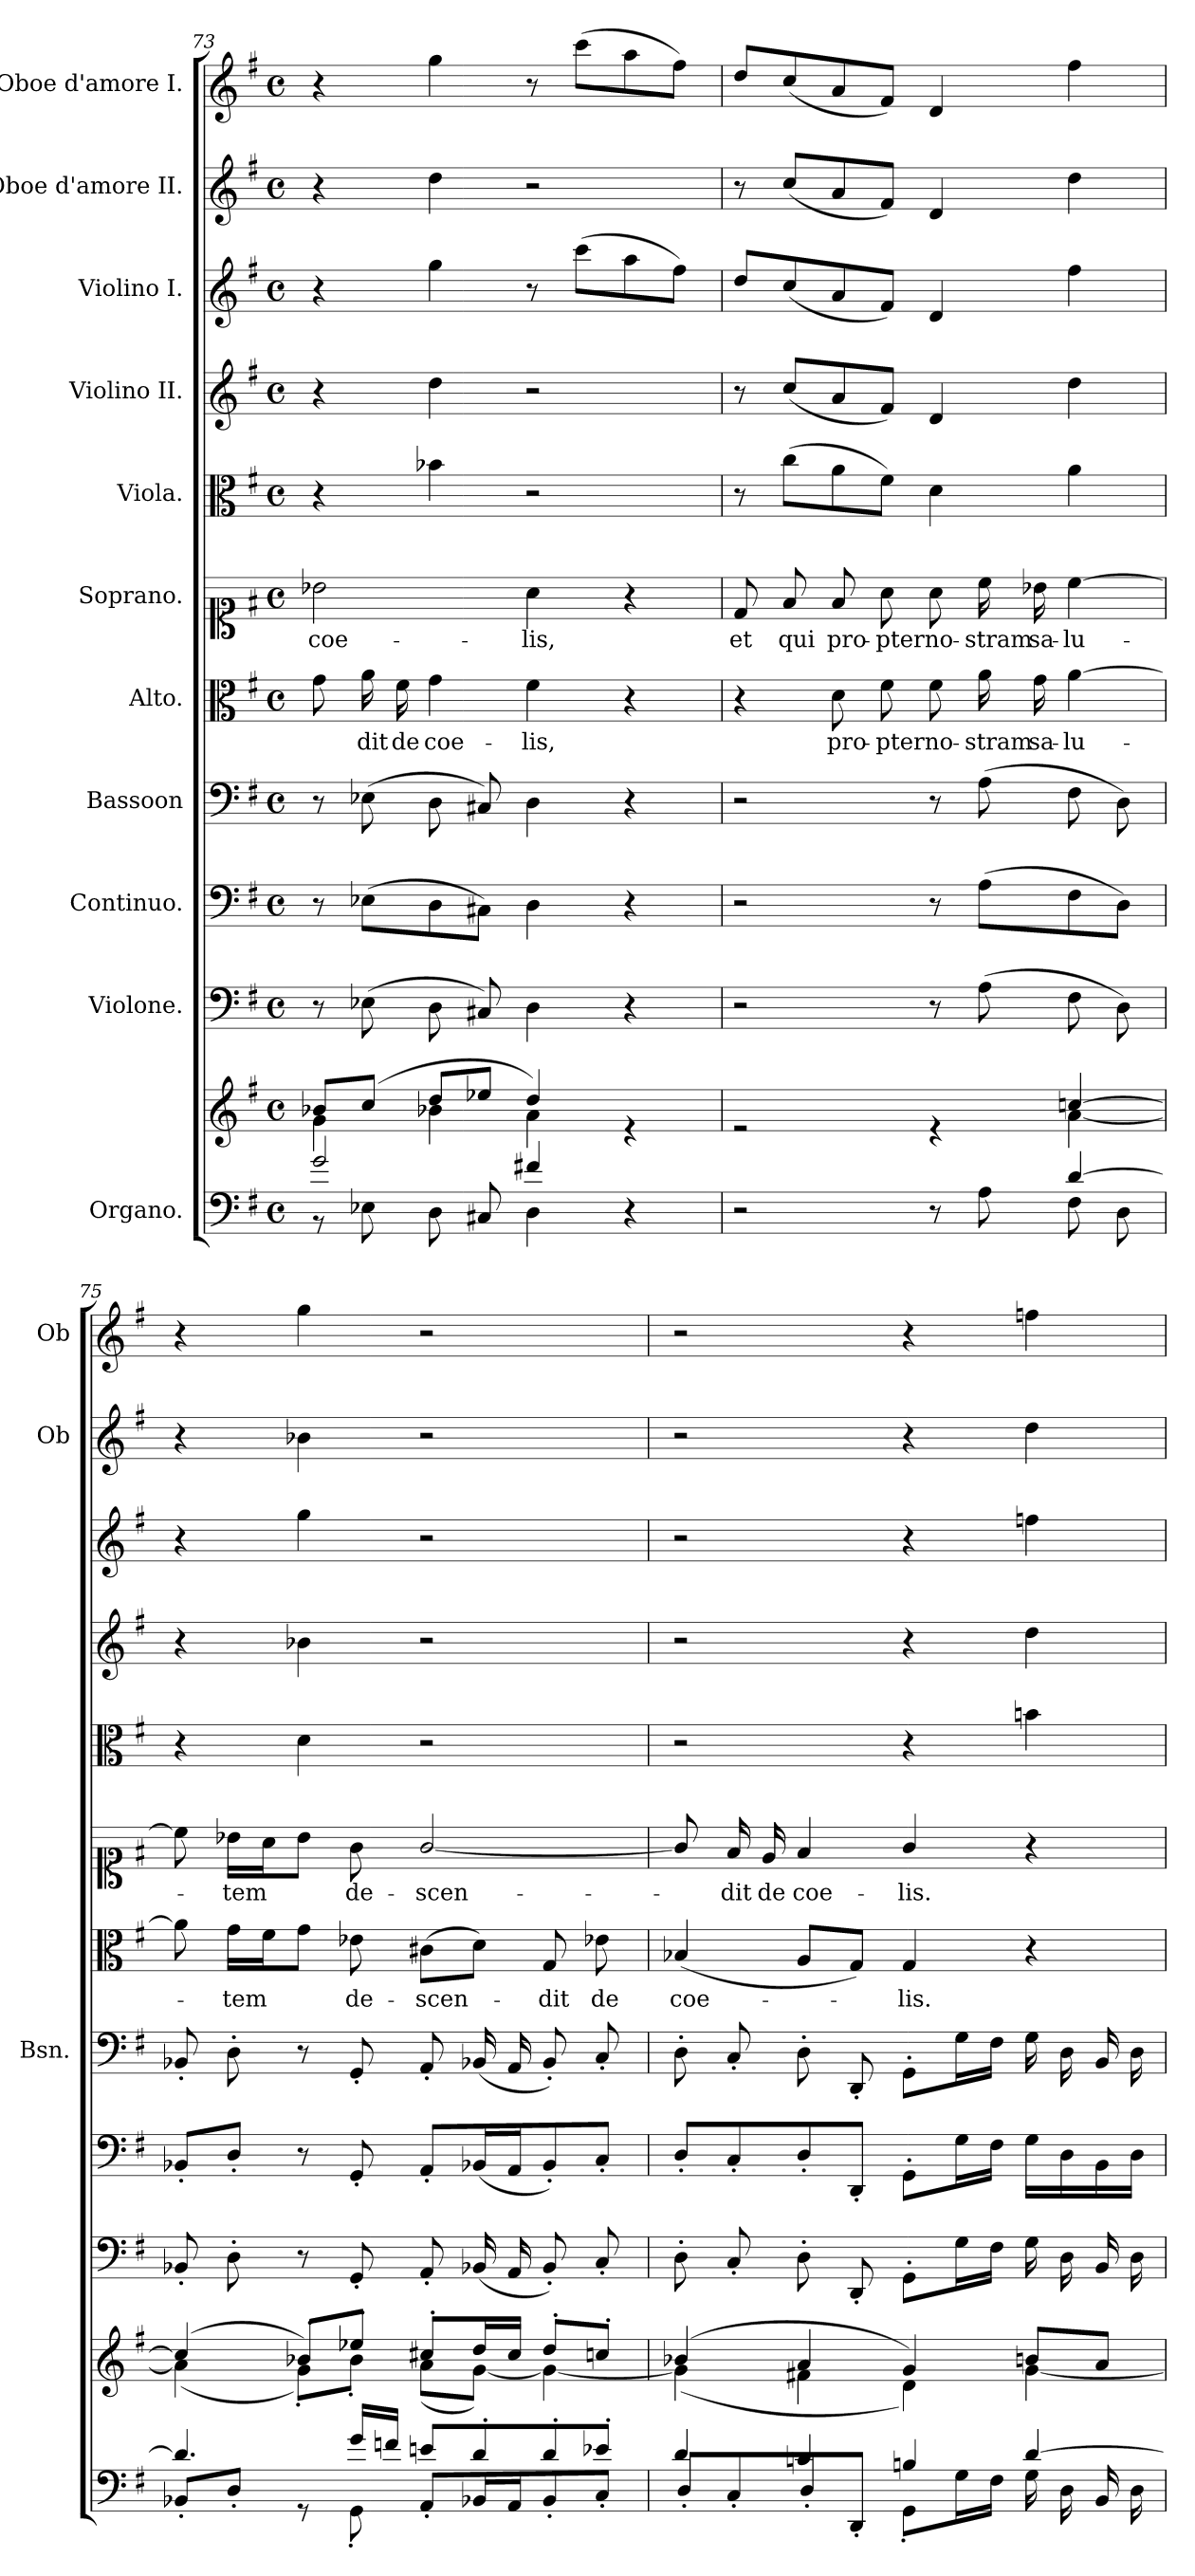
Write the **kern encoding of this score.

**kern	**kern	**kern	**kern	**kern	**kern	**text	**kern	**text	**kern	**kern	**kern	**kern	**kern
*part11	*part11	*part10	*part9	*part8	*part7	*part7	*part6	*part6	*part5	*part4	*part3	*part2	*part1
*staff12	*staff11	*staff10	*staff9	*staff8	*staff7	*staff7	*staff6	*staff6	*staff5	*staff4	*staff3	*staff2	*staff1
*I"Organo.	*	*I"Violone.	*I"Continuo.	*I"Bassoon	*I"Alto.	*	*I"Soprano.	*	*I"Viola.	*I"Violino II.	*I"Violino I.	*I"Oboe d'amore II.	*I"Oboe d'amore I.
*	*	*	*	*I'Bsn.	*	*	*	*	*	*	*	*I'Ob	*I'Ob
!!LO:PB:g=z
*clefF4	*clefG2	*clefF4	*clefF4	*clefF4	*clefC3	*	*clefC1	*	*clefC3	*clefG2	*clefG2	*clefG2	*clefG2
*	*	*ITrd7c12	*	*	*	*	*	*	*	*	*	*	*
*k[f#]	*k[f#]	*k[f#]	*k[f#]	*k[f#]	*k[f#]	*	*k[f#]	*	*k[f#]	*k[f#]	*k[f#]	*k[f#]	*k[f#]
*M4/4	*M4/4	*M4/4	*M4/4	*M4/4	*M4/4	*	*M4/4	*	*M4/4	*M4/4	*M4/4	*M4/4	*M4/4
*met(c)	*met(c)	*met(c)	*met(c)	*met(c)	*met(c)	*	*met(c)	*	*met(c)	*met(c)	*met(c)	*met(c)	*met(c)
=73	=73	=73	=73	=73	=73	=73	=73	=73	=73	=73	=73	=73	=73
*^	*^	*	*	*	*	*	*	*	*	*	*	*	*
!	!	!	!	!	!	!	!	!	!	!LO:LY:b	!	!	!	!	!
2g/	8r	8b-X/L	4g\	8r	8r	8r	8g\	.	2b-X\	coe-	4r	4r	4r	4r	4r
!	!	!	!	!	!	!	!	!LO:LY:b	!	!	!	!	!	!	!
.	8E-X\	(8cc/J	.	(8EE-X\	(8E-X\L	(8E-X\	16a\	dit	.	.	.	.	.	.	.
!	!	!	!	!	!	!	!	!LO:LY:b	!	!	!	!	!	!	!
.	.	.	.	.	.	.	16f#\	de	.	.	.	.	.	.	.
!	!	!	!	!	!	!	!	!LO:LY:b	!	!	!	!	!	!	!
.	8D\	8dd/L	4b-X\	8DD\	8D\	8D\	4g\	coe-	.	.	4b-X\	4dd\	4gg\	4dd\	4gg\
.	8C#X/	8ee-X/J	.	8CC#X/)	8C#X\J)	8C#X/)	.	.	.	.	.	.	.	.	.
!	!	!	!	!	!	!	!	!LO:LY:b	!	!LO:LY:b	!	!	!	!	!
4f#X/	4D\	4dd/)	4a\	4DD\	4D\	4D\	4f#\	-lis,	4a\	-lis,	2r	2r	8r	2r	8r
.	.	.	.	.	.	.	.	.	.	.	.	.	(8ccc\L	.	(8ccc\L
4ryy	4r	4re	4ryy	4r	4r	4r	4r	.	4r	.	.	.	8aa\	.	8aa\
.	.	.	.	.	.	.	.	.	.	.	.	.	8ff#\J)	.	8ff#\J)
=74	=74	=74	=74	=74	=74	=74	=74	=74	=74	=74	=74	=74	=74	=74	=74
!	!	!	!	!	!	!	!	!	!	!LO:LY:b	!	!	!	!	!
2.ryy	2r	2re	2.ryy	2r	2r	2r	4r	.	8d/	et	8r	8r	8dd/L	8r	8dd/L
!	!	!	!	!	!	!	!	!	!	!LO:LY:b	!	!	!	!	!
.	.	.	.	.	.	.	.	.	8f#/	qui	(8cc\L	(8cc/L	(8cc/	(8cc/L	(8cc/
!	!	!	!	!	!	!	!	!LO:LY:b	!	!LO:LY:b	!	!	!	!	!
.	.	.	.	.	.	.	8d\	pro-	8f#/	pro-	8a\	8a/	8a/	8a/	8a/
!	!	!	!	!	!	!	!	!LO:LY:b	!	!LO:LY:b	!	!	!	!	!
.	.	.	.	.	.	.	8f#\	-pter	8a\	-pter	8f#\J)	8f#/J)	8f#/J)	8f#/J)	8f#/J)
!	!	!	!	!	!	!	!	!LO:LY:b	!	!LO:LY:b	!	!	!	!	!
.	8r	4re	.	8r	8r	8r	8f#\	no-	8a\	no-	4d\	4d/	4d/	4d/	4d/
!	!	!	!	!	!	!	!	!LO:LY:b	!	!LO:LY:b	!	!	!	!	!
.	8A\	.	.	(8AA\	(8A\L	(8A\	16a\	-stram	16cc\	-stram	.	.	.	.	.
!	!	!	!	!	!	!	!	!LO:LY:b	!	!LO:LY:b	!	!	!	!	!
.	.	.	.	.	.	.	16g\	sa-	16b-X\	sa-	.	.	.	.	.
!	!	!	!	!	!	!	!	!LO:LY:b	!	!LO:LY:b	!	!	!	!	!
[4d/	8F#\	[4ccn/	[4a\	8FF#\	8F#\	8F#\	[4a\	-lu-	[4cc\	-lu-	4a\	4dd\	4ff#\	4dd\	4ff#\
.	8D\	.	.	8DD\)	8D\J)	8D\)	.	.	.	.	.	.	.	.	.
=75	=75	=75	=75	=75	=75	=75	=75	=75	=75	=75	=75	=75	=75	=75	=75
4.d/]	8BB-X'/L	(4cc/]	(4a\]	8BBB-X'/	8BB-X'/L	8BB-X'/	8a\]	.	8cc\]	.	4r	4r	4r	4r	4r
!	!	!	!	!	!	!	!	!LO:LY:b	!	!LO:LY:b	!	!	!	!	!
.	8D'\J	.	.	8DD'\	8D'/J	8D'\	16g\LL	-tem	16b-X\LL	-tem	.	.	.	.	.
.	.	.	.	.	.	.	16f#\J	.	16a\J	.	.	.	.	.	.
.	8r	8b-X'/L)	8g'\L)	8r	8r	8r	8g\J	.	8b-\J	.	4d\	4b-X\	4gg\	4b-X\	4gg\
!	!	!	!	!	!	!	!	!LO:LY:b	!	!LO:LY:b	!	!	!	!	!
16g/LL	8GG'\	8ee-X'/J	8b-'\J	8GGG'/	8GG'/	8GG'/	8e-X\	de-	8g\	de-	.	.	.	.	.
16fn/JJ	.	.	.	.	.	.	.	.	.	.	.	.	.	.	.
!	!	!	!	!	!	!	!	!LO:LY:b	!	!LO:LY:b	!	!	!	!	!
8en/L	8AA'/L	8cc#X'/L	(8a\L	8AAA'/	8AA'/L	8AA'/	(8c#X\L	-scen-	[2g/	-scen-	2r	2r	2r	2r	2r
8d'/	16BB-X/L	16dd/L	[8g\J)	(16BBB-X/	(16BB-X/L	(16BB-X/	8d\J)	.	.	.	.	.	.	.	.
.	16AA/J	16cc#/JJ	.	16AAA/	16AA/J	16AA/	.	.	.	.	.	.	.	.	.
!	!	!	!	!	!	!	!	!LO:LY:b	!	!	!	!	!	!	!
8d'/	8BB-'/	8dd'/L	4g\_	8BBB-'/)	8BB-'/)	8BB-'/)	8G/	-dit	.	.	.	.	.	.	.
!	!	!	!	!	!	!	!	!LO:LY:b	!	!	!	!	!	!	!
8e-X'/J	8C'/J	8ccn'/J	.	8CC'/	8C'/J	8C'/	8e-X\	de	.	.	.	.	.	.	.
=76	=76	=76	=76	=76	=76	=76	=76	=76	=76	=76	=76	=76	=76	=76	=76
!	!	!	!	!	!	!	!	!LO:LY:b	!	!	!	!	!	!	!
4d/	8D'\L	(4b-X/	(4g\]	8DD'\	8D'/L	8D'\	(4B-X/	coe-	8g/]	.	2r	2r	2r	2r	2r
!	!	!	!	!	!	!	!	!	!	!LO:LY:b	!	!	!	!	!
.	8C'/	.	.	8CC'/	8C'/	8C'/	.	.	16f#/	-dit	.	.	.	.	.
!	!	!	!	!	!	!	!	!	!	!LO:LY:b	!	!	!	!	!
.	.	.	.	.	.	.	.	.	16e/	de	.	.	.	.	.
!	!	!	!	!	!	!	!	!	!	!LO:LY:b	!	!	!	!	!
4cn/	8D'\	4a/	4f#X\	8DD'\	8D'/	8D'\	8A/L	.	4f#/	coe-	.	.	.	.	.
.	8DD'/J	.	.	8DDD'/	8DD'/J	8DD'/	8G/J)	.	.	.	.	.	.	.	.
!	!	!	!	!	!	!	!	!LO:LY:b	!	!LO:LY:b	!	!	!	!	!
4Bn/	8GG'/L	4g/)	4d\)	8GGG'/L	8GG'\L	8GG'/L	4G/	-lis.	4g/	-lis.	4r	4r	4r	4r	4r
.	16G\L	.	.	16GG\L	16G\L	16G\L	.	.	.	.	.	.	.	.	.
.	16F#\JJ	.	.	16FF#\JJ	16F#\JJ	16F#\JJ	.	.	.	.	.	.	.	.	.
[4d/	16G\	8bn/L	[4g\	16GG\	16G\LL	16G\	4r	.	4r	.	4bn\	4dd\	4ffn\	4dd\	4ffn\
.	16D\	.	.	16DD\	16D\	16D\	.	.	.	.	.	.	.	.	.
.	16BB/	8a/J	.	16BBB/	16BB\	16BB/	.	.	.	.	.	.	.	.	.
.	16D\	.	.	16DD\	16D\JJ	16D\	.	.	.	.	.	.	.	.	.
*v	*v	*	*	*	*	*	*	*	*	*	*	*	*	*	*
*	*v	*v	*	*	*	*	*	*	*	*	*	*	*	*
=	=	=	=	=	=	=	=	=	=	=	=	=	=
*-	*-	*-	*-	*-	*-	*-	*-	*-	*-	*-	*-	*-	*-
